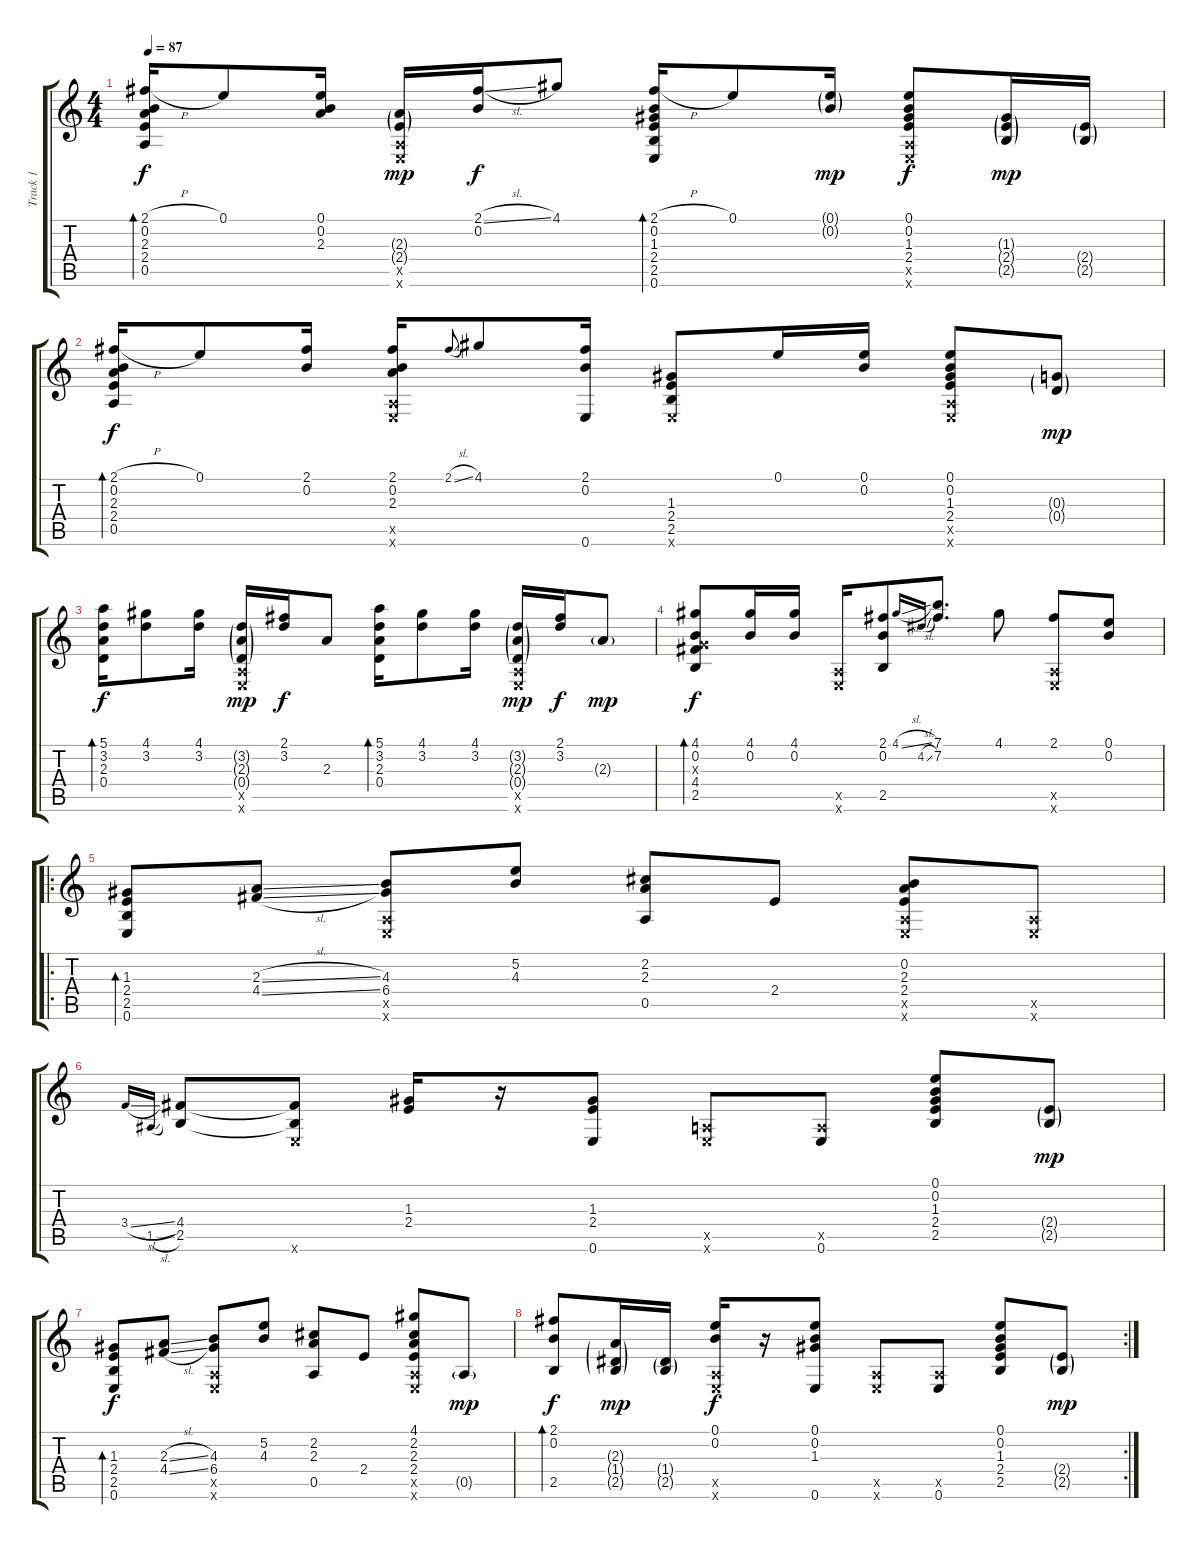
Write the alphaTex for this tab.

\track ("Track 1" "Track 1") {instrument acousticguitarsteel}
\staff {score tabs}
\tuning (E4 B3 G3 D3 A2 E2) {hide}
\ts (4 4)
\tempo 87
\clef g2
\ks c
(2.1{h} 0.2 2.3 2.4 0.5).16{bd 120 dy f} 0.1.8 (0.1 0.2 2.3).16 (2.3{g} 2.4{g} 0.5{x} 0.6{x}).16{dy mp} (2.1{sl} 0.2).16{dy f} 4.1.8 (2.1{h} 0.2 1.3 2.4 2.5 0.6).16{bd 120} 0.1.8 (0.1{g} 0.2{g}).16{dy mp} (0.1 0.2 1.3 2.4 0.5{x} 0.6{x}).8{dy f} (1.3{g} 2.4{g} 2.5{g}).16{dy mp} (2.4{g} 2.5{g}).16 |
(2.1{h} 0.2 2.3 2.4 0.5).16{bd 120 dy f} 0.1.8 (2.1 0.2).16 (2.1 0.2 2.3 0.5{x} 0.6{x}).16 2.1{sl}.8{gr onbeat} 4.1.8 (2.1 0.2 0.6).16 (1.3 2.4 2.5 0.6{x}).8 0.1.16 (0.1 0.2).16 (0.1 0.2 1.3 2.4 0.5{x} 0.6{x}).8 (0.3{g} 0.4{g}).8{dy mp} |
(5.1 3.2 2.3 0.4).16{bd 120 dy f} (4.1 3.2).8 (4.1 3.2).16 (3.2{g} 2.3{g} 0.4{g} 0.5{x} 0.6{x}).16{dy mp} (2.1 3.2).16{dy f} 2.3.8 (5.1 3.2 2.3 0.4).16{bd 120} (4.1 3.2).8 (4.1 3.2).16 (3.2{g} 2.3{g} 0.4{g} 0.5{x} 0.6{x}).16{dy mp} (2.1 3.2).16{dy f} 2.3{g}.8{dy mp} |
(4.1 0.2 0.3{x} 4.4 2.5).8{bd 120 dy f} (4.1 0.2).16 (4.1 0.2).16 (0.5{x} 0.6{x}).16 (2.1 0.2 2.5).8 4.1{sl}.16{gr onbeat} 4.2{sl}.16{gr onbeat} (7.1 7.2).8{d} 4.1.8 (2.1 0.5{x} 0.6{x}).8 (0.1 0.2).8 |
\ro
(1.3 2.4 2.5 0.6).8{bd 60} (2.3{sl} 4.4{sl}).8 (4.3 6.4 0.5{x} 0.6{x}).8 (5.2 4.3).8 (2.2 2.3 0.5).8 2.4.8 (0.2 2.3 2.4 0.5{x} 0.6{x}).8 (0.5{x} 0.6{x}).8 |
3.4{sl}.16{gr onbeat} 1.5{sl}.16{gr onbeat} (4.4 2.5).8 (4.4{t} 2.5{t} 0.6{x}).8 (1.3 2.4).16 r.16 (1.3 2.4 0.6).8 (0.5{x} 0.6{x}).8 (0.5{x} 0.6).8 (0.1 0.2 1.3 2.4 2.5).8 (2.4{g} 2.5{g}).8{dy mp} |
(1.3 2.4 2.5 0.6).8{bd 60 dy f} (2.3{sl} 4.4{sl}).8 (4.3 6.4 0.5{x} 0.6{x}).8 (5.2 4.3).8 (2.2 2.3 0.5).8 2.4.8 (4.1 2.2 2.3 2.4 0.5{x} 0.6{x}).8 0.5{g}.8{dy mp} |
\rc 2
(2.1 0.2 2.5).8{bd 60 dy f} (2.3{g} 1.4{g} 2.5{g}).16{dy mp} (1.4{g} 2.5{g}).16 (0.1 0.2 0.5{x} 0.6{x}).16{dy f} r.16 (0.1 0.2 1.3 0.6).8 (0.5{x} 0.6{x}).8 (0.5{x} 0.6).8 (0.1 0.2 1.3 2.4 2.5).8 (2.4{g} 2.5{g}).8{dy mp}
